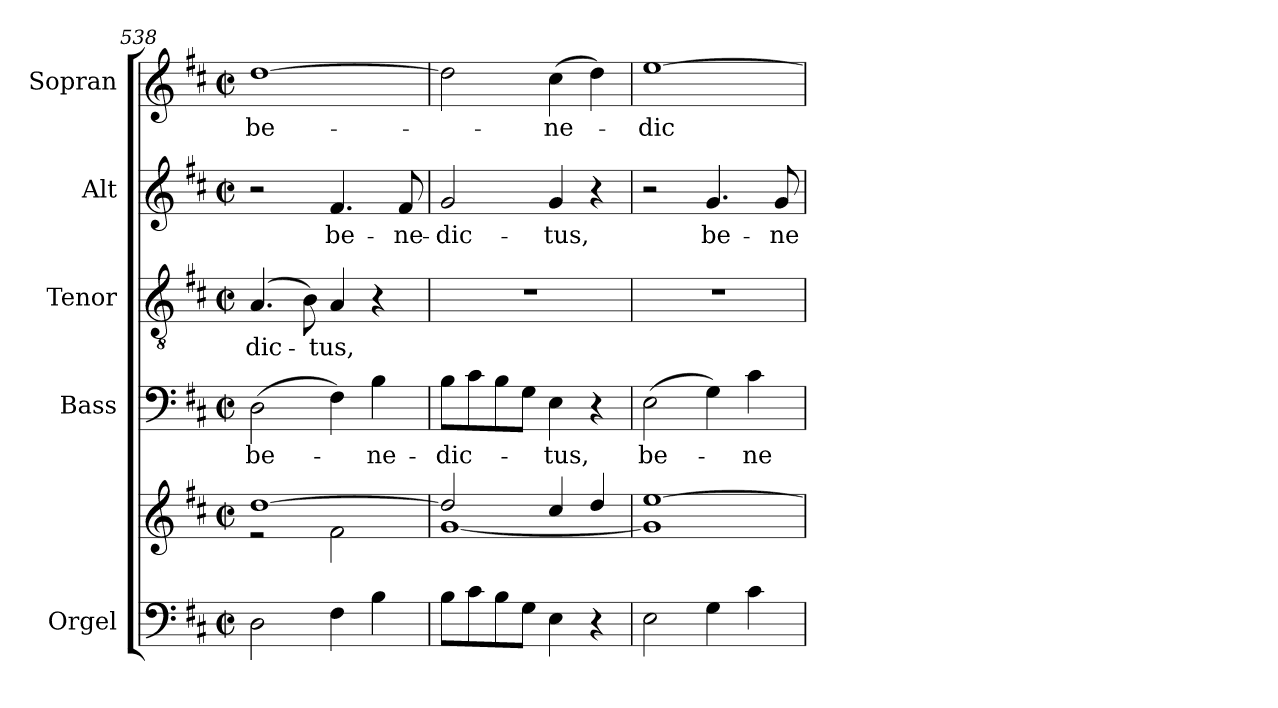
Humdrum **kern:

**kern	**kern	**kern	**text	**kern	**text	**kern	**text	**kern	**text
*part5	*part5	*part4	*part4	*part3	*part3	*part2	*part2	*part1	*part1
*staff6	*staff5	*staff4	*staff4	*staff3	*staff3	*staff2	*staff2	*staff1	*staff1
*I"Orgel	*	*I"Bass	*	*I"Tenor	*	*I"Alt	*	*I"Sopran	*
*I'Org.	*	*I'B	*	*I'T	*	*I'A	*	*I'S	*
*clefF4	*clefG2	*clefF4	*	*clefGv2	*	*clefG2	*	*clefG2	*
*k[f#c#]	*k[f#c#]	*k[f#c#]	*	*k[f#c#]	*	*k[f#c#]	*	*k[f#c#]	*
*D:	*D:	*D:	*	*D:	*	*D:	*	*D:	*
*M2/2	*M2/2	*M2/2	*	*M2/2	*	*M2/2	*	*M2/2	*
*met(c|)	*met(c|)	*met(c|)	*	*met(c|)	*	*met(c|)	*	*met(c|)	*
=538	=538	=538	=538	=538	=538	=538	=538	=538	=538
*	*^	*	*	*	*	*	*	*	*
!	!	!	!	!LO:LY:b	!	!LO:LY:b	!	!	!	!LO:LY:b
2D\	[>1dd	2rf	(>2D\	be-	(4.A/	-dic-	2r	.	[1dd	be-
.	.	.	.	.	8B\)	.	.	.	.	.
!	!	!	!	!	!	!LO:LY:b	!	!LO:LY:b	!	!
4F#\	.	2f#\	4F#\)	.	4A/	-tus,	4.f#/	be-	.	.
!	!	!	!	!LO:LY:b	!	!	!	!	!	!
4B\	.	.	4B\	-ne-	4r	.	.	.	.	.
!	!	!	!	!	!	!	!	!LO:LY:b	!	!
.	.	.	.	.	.	.	8f#/	-ne-	.	.
=539	=539	=539	=539	=539	=539	=539	=539	=539	=539	=539
!	!	!	!	!LO:LY:b	!	!	!	!LO:LY:b	!	!
8B\L	2dd/]	[<1g	8B\L	-dic-	1r	.	2g/	-dic-	2dd\]	.
8c#\	.	.	8c#\	.	.	.	.	.	.	.
8B\	.	.	8B\	.	.	.	.	.	.	.
8G\J	.	.	8G\J	.	.	.	.	.	.	.
!	!	!	!	!LO:LY:b	!	!	!	!LO:LY:b	!	!LO:LY:b
4E\	4cc#/	.	4E\	-tus,	.	.	4g/	-tus,	(>4cc#\	-ne-
4r	4dd/	.	4r	.	.	.	4r	.	4dd\)	.
=540	=540	=540	=540	=540	=540	=540	=540	=540	=540	=540
!	!	!	!	!LO:LY:b	!	!	!	!	!	!LO:LY:b
2E\	[>1ee	1g]	(>2E\	be-	1r	.	2r	.	[1ee	-dic-
!	!	!	!	!	!	!	!	!LO:LY:b	!	!
4G\	.	.	4G\)	.	.	.	4.g/	be-	.	.
!	!	!	!	!LO:LY:b	!	!	!	!	!	!
4c#\	.	.	4c#\	-ne-	.	.	.	.	.	.
!	!	!	!	!	!	!	!	!LO:LY:b	!	!
.	.	.	.	.	.	.	8g/	-ne-	.	.
*	*v	*v	*	*	*	*	*	*	*	*
=	=	=	=	=	=	=	=	=	=
*-	*-	*-	*-	*-	*-	*-	*-	*-	*-
